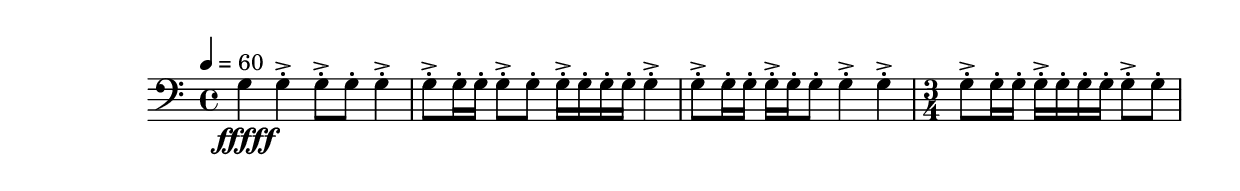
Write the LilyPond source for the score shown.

\version "2.18.2"
\score {
  
   \new Staff \with {
  } 
  {
        \clef bass
      \tempo 4 = 60
      
      
      
      
     g4\fffff
     
     g-.->  g8-.-> g-.  g4-.->
     g8-.-> g16-. g-.  g8-.-> g-. g16-.-> g-.  g-. g-.
     g4-.->  g8-.-> g16-.  g16-. g-.-> g-.  g8-. g4-.-> g-.->
     \time 3/4
     g8-.-> g16-. g-.  g16-.-> g-.  g-. g-.
     g8-.-> g-.  
     
     
     
  }
  \layout{ 
  
  }
  \midi{}
}